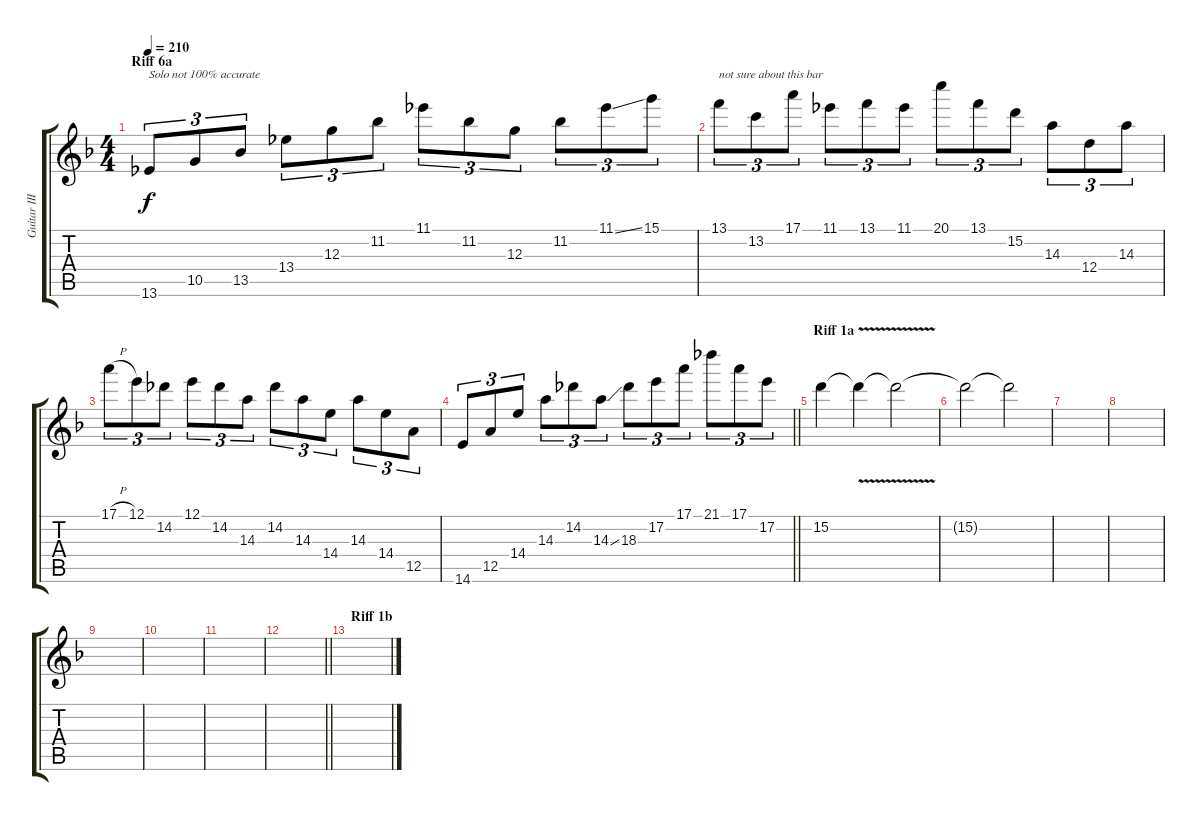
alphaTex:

\track ("Guitar III [Center]" "Guitar III") {instrument distortionguitar}
\staff {score tabs}
\tuning (E4 B3 G3 D3 A2 D2) {hide}
\ts (4 4)
\section ("" "Riff 6a")
\tempo 210
\clef g2
\ks dminor
13.6.8{tu (3 2) txt "Solo not 100% accurate" dy f} 10.5.8{tu (3 2)} 13.5.8{tu (3 2)} 13.4.8{tu (3 2)} 12.3.8{tu (3 2)} 11.2.8{tu (3 2)} 11.1.8{tu (3 2)} 11.2.8{tu (3 2)} 12.3.8{tu (3 2)} 11.2.8{tu (3 2)} 11.1{ss}.8{tu (3 2)} 15.1.8{tu (3 2)} |
13.1.8{tu (3 2) txt "not sure about this bar"} 13.2.8{tu (3 2)} 17.1.8{tu (3 2)} 11.1.8{tu (3 2)} 13.1.8{tu (3 2)} 11.1.8{tu (3 2)} 20.1.8{tu (3 2)} 13.1.8{tu (3 2)} 15.2.8{tu (3 2)} 14.3.8{tu (3 2)} 12.4.8{tu (3 2)} 14.3.8{tu (3 2)} |
17.1{h}.8{tu (3 2)} 12.1.8{tu (3 2)} 14.2.8{tu (3 2)} 12.1.8{tu (3 2)} 14.2.8{tu (3 2)} 14.3.8{tu (3 2)} 14.2.8{tu (3 2)} 14.3.8{tu (3 2)} 14.4.8{tu (3 2)} 14.3.8{tu (3 2)} 14.4.8{tu (3 2)} 12.5.8{tu (3 2)} |
\barLineRight lightlight
14.6.8{tu (3 2)} 12.5.8{tu (3 2)} 14.4.8{tu (3 2)} 14.3.8{tu (3 2)} 14.2.8{tu (3 2)} 14.3{ss}.8{tu (3 2)} 18.3.8{tu (3 2)} 17.2.8{tu (3 2)} 17.1.8{tu (3 2)} 21.1.8{tu (3 2)} 17.1.8{tu (3 2)} 17.2.8{tu (3 2)} |
\section ("" "Riff 1a")
15.2.4 15.2{v t}.4 15.2{t}.2{volume 12} |
15.2{t}.2{volume 7} 15.2{t}.2{volume 0} |
|
|
|
|
|
\barLineRight lightlight
|
\section ("" "Riff 1b")
